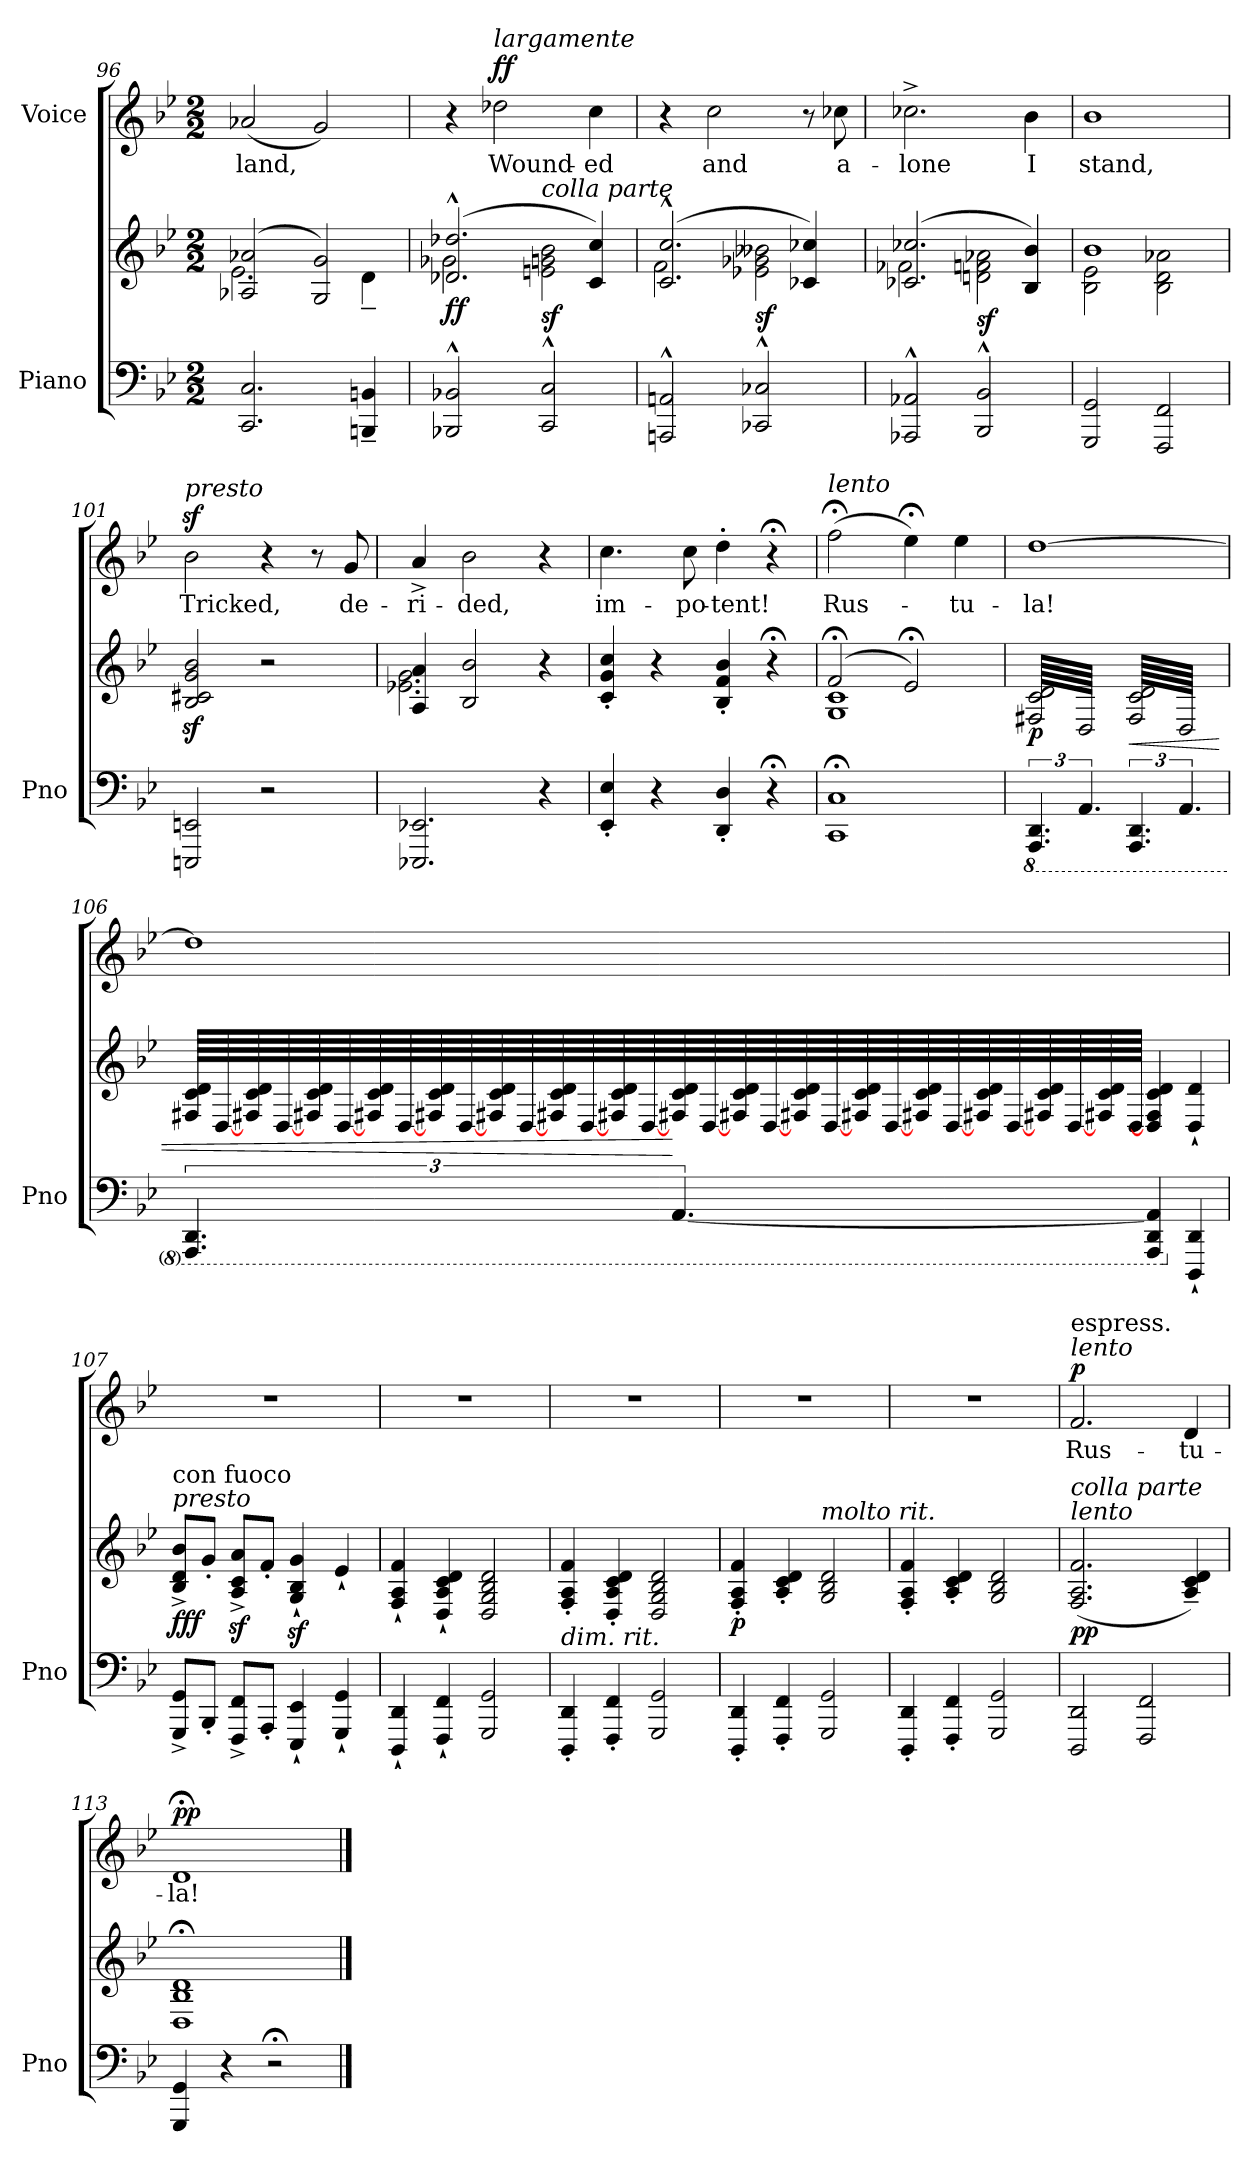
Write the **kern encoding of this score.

**kern	**kern	**dynam	**kern	**text	**dynam
*part2	*part2	*part2	*part1	*part1	*part1
*staff3	*staff2	*staff2/3	*staff1	*staff1	*staff1
*I"Piano	*	*	*I"Voice	*	*
*I'Pno	*	*	*	*	*
*clefF4	*clefG2	*	*clefG2	*	*
*k[b-e-]	*k[b-e-]	*	*k[b-e-]	*	*
*M2/2	*M2/2	*	*M2/2	*	*
=96	=96	=96	=96	=96	=96
*	*^	*	*	*	*
2.CC/ 2.C/	(2A-X/ 2a-X/	2.e-\	.	(2a-X/	land,	.
.	2G/ 2g/)	.	.	2g/)	.	.
4BBBn/~ 4BBn/~	.	4d~\	.	.	.	.
=97	=97	=97	=97	=97	=97	=97
!	!	!	!LO:DY:b	!	!	!
2BBB-X/^^ 2BB-X/^^	(2.d-X/^^ 2.dd-X/^^	2g-X\	ff	4r	.	.
!	!	!	!	!LO:TX:i:t=largamente	!	!
!	!	!	!	!	!	!LO:DY:a
.	.	.	.	2dd-X\	Wound-	ff
!	!	!LO:TX:i:t=colla parte	!	!	!	!
!	!	!	!LO:DY:b	!	!	!
2CC/^^ 2C/^^	.	2en\ 2gn\ 2b-\	sf	.	.	.
.	4c/ 4cc/)	.	.	4cc\	-ed	.
=98	=98	=98	=98	=98	=98	=98
2AAAn/^^ 2AAn/^^	(2.c/^^ 2.cc/^^	2f\	.	4r	.	.
.	.	.	.	2cc\	and	.
!	!	!	!LO:DY:b	!	!	!
2CC-X/^^ 2C-X/^^	.	2e-X\ 2g-X\ 2b--X\	sf	.	.	.
.	4c-X/ 4cc-X/)	.	.	8r	.	.
.	.	.	.	8cc-X\	a-	.
=99	=99	=99	=99	=99	=99	=99
2AAA-X/^^ 2AA-X/^^	(2.c-X/ 2.cc-X/	2f-X\	.	2.cc-X^\	-lone	.
!	!	!	!LO:DY:b	!	!	!
2BBB-/^^ 2BB-/^^	.	2dn\ 2fn\ 2a-X\	sf	.	.	.
.	4B-/ 4b-/)	.	.	4b-\	I	.
=100	=100	=100	=100	=100	=100	=100
2GGG/ 2GG/	1b-	2B-\ 2e-\	.	1b-	stand,	.
2FFF/ 2FF/	.	2B-\ 2d\ 2a-X\	.	.	.	.
=101	=101	=101	=101	=101	=101	=101
!	!	!	!	!LO:TX:i:t=presto	!	!
!	!LO:TX:i:t=presto	!	!	!	!	!
*	*v	*v	*	*	*	*
2EEEn/ 2EEn/	2B-/z< 2c#X/z< 2g/z< 2b-/z<	.	2b-z>\	Tricked,	.
2r	2r	.	4r	.	.
.	.	.	8r	.	.
.	.	.	8g/	de-	.
=102	=102	=102	=102	=102	=102
*	*^	*	*	*	*
2.EEE-X/ 2.EE-X/	4A/ 4a/	2.e-X\ 2.g\	.	4a^>/	-ri-	.
.	2B-/ 2b-/	.	.	2b-\	-ded,	.
4r	4r	4ryy	.	4r	.	.
*	*v	*v	*	*	*	*
=103	=103	=103	=103	=103	=103
4EE-/' 4E-/'	4c/' 4g/' 4cc/'	.	4.cc\	im-	.
4r	4r	.	.	.	.
.	.	.	8cc\	-po-	.
4DD/' 4D/'	4B-/' 4f/' 4b-/'	.	4dd'\	-tent!	.
4r;<	4r;<	.	4r;<	.	.
=104	=104	=104	=104	=104	=104
*	*^	*	*	*	*
!	!	!	!	!LO:TX:i:t=lento	!	!
1CC;< 1C;<	(2f;</	1G 1c	.	(2ff;<\	Rus-	.
.	2e-;</)	.	.	4ee-;<\)	.	.
.	.	.	.	4ee-\	-tu-	.
*	*v	*v	*	*	*	*
=105	=105	=105	=105	=105	=105
*8ba	*	*	*	*	*
!	!LO:TX:b:B:t=a tempo	!	!	!	!
!	!	!LO:DY:b	!	!	!
*	*tremolo	*	*	*	*
6.AAAA/ 6.DDD/	64F#X/ 64c/ 64d/LLLL	p	[1dd	-la!	.
.	64D/	.	.	.	.
.	64F#X/ 64c/ 64d/	.	.	.	.
.	64D/	.	.	.	.
.	64F#X/ 64c/ 64d/	.	.	.	.
.	64D/	.	.	.	.
.	64F#X/ 64c/ 64d/	.	.	.	.
.	64D/	.	.	.	.
.	64F#X/ 64c/ 64d/	.	.	.	.
.	64D/	.	.	.	.
.	64F#X/ 64c/ 64d/	.	.	.	.
.	64D/	.	.	.	.
.	64F#X/ 64c/ 64d/	.	.	.	.
.	64D/	.	.	.	.
.	64F#X/ 64c/ 64d/	.	.	.	.
.	64D/	.	.	.	.
6.AAA/	64F#X/ 64c/ 64d/	.	.	.	.
.	64D/	.	.	.	.
.	64F#X/ 64c/ 64d/	.	.	.	.
.	64D/	.	.	.	.
.	64F#X/ 64c/ 64d/	.	.	.	.
.	64D/	.	.	.	.
.	64F#X/ 64c/ 64d/	.	.	.	.
.	64D/	.	.	.	.
.	64F#X/ 64c/ 64d/	.	.	.	.
.	64D/	.	.	.	.
.	64F#X/ 64c/ 64d/	.	.	.	.
.	64D/	.	.	.	.
.	64F#X/ 64c/ 64d/	.	.	.	.
.	64D/	.	.	.	.
.	64F#X/ 64c/ 64d/	.	.	.	.
.	64D/JJJJ	.	.	.	.
!	!	!LO:HP:b	!	!	!
6.AAAA/ 6.DDD/	64F#/ 64c/ 64d/LLLL	<	.	.	.
.	64D/	.	.	.	.
.	64F#/ 64c/ 64d/	.	.	.	.
.	64D/	.	.	.	.
.	64F#/ 64c/ 64d/	.	.	.	.
.	64D/	.	.	.	.
.	64F#/ 64c/ 64d/	.	.	.	.
.	64D/	.	.	.	.
.	64F#/ 64c/ 64d/	.	.	.	.
.	64D/	.	.	.	.
.	64F#/ 64c/ 64d/	.	.	.	.
.	64D/	.	.	.	.
.	64F#/ 64c/ 64d/	.	.	.	.
.	64D/	.	.	.	.
.	64F#/ 64c/ 64d/	.	.	.	.
.	64D/	.	.	.	.
6.AAA/	64F#/ 64c/ 64d/	.	.	.	.
.	64D/	.	.	.	.
.	64F#/ 64c/ 64d/	.	.	.	.
.	64D/	.	.	.	.
.	64F#/ 64c/ 64d/	.	.	.	.
.	64D/	.	.	.	.
.	64F#/ 64c/ 64d/	.	.	.	.
.	64D/	.	.	.	.
.	64F#/ 64c/ 64d/	.	.	.	.
.	64D/	.	.	.	.
.	64F#/ 64c/ 64d/	.	.	.	.
.	64D/	.	.	.	.
.	64F#/ 64c/ 64d/	.	.	.	.
.	64D/	.	.	.	.
.	64F#/ 64c/ 64d/	.	.	.	.
.	64D/JJJJ	.	.	.	.
=106	=106	=106	=106	=106	=106
6.AAAA/ 6.DDD/	64F#X/ 64c/ 64d/LLLL	.	1dd]	.	.
.	[64D/	.	.	.	.
.	64F#X/ 64c/ 64d/	.	.	.	.
.	[64D/	.	.	.	.
.	64F#X/ 64c/ 64d/	.	.	.	.
.	[64D/	.	.	.	.
.	64F#X/ 64c/ 64d/	.	.	.	.
.	[64D/	.	.	.	.
.	64F#X/ 64c/ 64d/	.	.	.	.
.	[64D/	.	.	.	.
.	64F#X/ 64c/ 64d/	.	.	.	.
.	[64D/	.	.	.	.
.	64F#X/ 64c/ 64d/	.	.	.	.
.	[64D/	.	.	.	.
.	64F#X/ 64c/ 64d/	.	.	.	.
.	[64D/	.	.	.	.
[6.AAA/	64F#X/ 64c/ 64d/	[	.	.	.
.	[64D/	.	.	.	.
.	64F#X/ 64c/ 64d/	.	.	.	.
.	[64D/	.	.	.	.
.	64F#X/ 64c/ 64d/	.	.	.	.
.	[64D/	.	.	.	.
.	64F#X/ 64c/ 64d/	.	.	.	.
.	[64D/	.	.	.	.
.	64F#X/ 64c/ 64d/	.	.	.	.
.	[64D/	.	.	.	.
.	64F#X/ 64c/ 64d/	.	.	.	.
.	[64D/	.	.	.	.
.	64F#X/ 64c/ 64d/	.	.	.	.
.	[64D/	.	.	.	.
.	64F#X/ 64c/ 64d/	.	.	.	.
.	64D/JJJJ	.	.	.	.
*	*Xtremolo	*	*	*	*
4AAAA/ 4DDD/ 4AAA/]	4D/] 4F#/ 4c/ 4d/	.	.	.	.
.	.	.	.	.	.
.	.	.	.	.	.
.	.	.	.	.	.
.	.	.	.	.	.
.	.	.	.	.	.
.	.	.	.	.	.
.	.	.	.	.	.
.	.	.	.	.	.
.	.	.	.	.	.
.	.	.	.	.	.
.	.	.	.	.	.
.	.	.	.	.	.
.	.	.	.	.	.
.	.	.	.	.	.
.	.	.	.	.	.
*X8ba	*	*	*	*	*
4DDD/` 4DD/`	4D/` 4d/`	.	.	.	.
=107	=107	=107	=107	=107	=107
!	!LO:TX:i:t=presto	!	!	!	!
!	!LO:TX:t=con fuoco	!	!	!	!
!	!	!LO:DY:b	!	!	!
8GGG/^> 8GG/^>L	8B-/^> 8d/^> 8b-/^>L	fff	1r	.	.
8BBB-'</J	8g'/J	.	.	.	.
8FFF/^> 8FF/^>L	8A/z<^> 8c/z<^> 8a/z<^>L	.	.	.	.
8AAA'</J	8f'/J	.	.	.	.
4EEE-/`< 4EE-/`<	4G/z<` 4B-/z<` 4g/z<`	.	.	.	.
4GGG/`< 4GG/`<	4e-`/	.	.	.	.
=108	=108	=108	=108	=108	=108
4DDD/` 4DD/`	4F/` 4A/` 4f/`	.	1r	.	.
4FFF/` 4FF/`	4D/` 4A/` 4c/` 4d/`	.	.	.	.
2GGG/ 2GG/	2D/ 2G/ 2B-/ 2d/	.	.	.	.
=109	=109	=109	=109	=109	=109
!	!LO:TX:b:i:t=dim.        rit.	!	!	!	!
4DDD/' 4DD/'	4F/' 4A/' 4f/'	.	1r	.	.
4FFF/' 4FF/'	4D/' 4A/' 4c/' 4d/'	.	.	.	.
2GGG/ 2GG/	2D/ 2G/ 2B-/ 2d/	.	.	.	.
=110	=110	=110	=110	=110	=110
!	!	!LO:DY:b	!	!	!
4DDD/' 4DD/'	4F/' 4A/' 4f/'	p	1r	.	.
4FFF/' 4FF/'	4A/' 4c/' 4d/'	.	.	.	.
!	!LO:TX:i:t=molto   rit.	!	!	!	!
2GGG/ 2GG/	2G/ 2B-/ 2d/	.	.	.	.
=111	=111	=111	=111	=111	=111
4DDD/' 4DD/'	4F/' 4A/' 4f/'	.	1r	.	.
4FFF/' 4FF/'	4A/' 4c/' 4d/'	.	.	.	.
2GGG/ 2GG/	2G/ 2B-/ 2d/	.	.	.	.
=112	=112	=112	=112	=112	=112
!	!	!	!LO:TX:i:t=lento	!	!
!	!	!	!LO:TX:t=espress.	!	!
!	!LO:TX:i:t=lento	!	!	!	!
!	!LO:TX:i:t=colla parte	!	!	!	!
!	!	!LO:DY:b	!	!	!LO:DY:a
2DDD/ 2DD/	(>2.F/ 2.A/ 2.f/	pp	2.f/	Rus-	p
2FFF/ 2FF/	.	.	.	.	.
.	4A/~ 4c/~ 4d/~)	.	4d/	-tu-	.
=113	=113	=113	=113	=113	=113
!	!	!	!	!	!LO:DY:a
4GGG/ 4GG/	1D;< 1B-;< 1d;<	.	1d;<	-la!	pp
4r	.	.	.	.	.
2r;<	.	.	.	.	.
==	==	==	==	==	==
*-	*-	*-	*-	*-	*-
